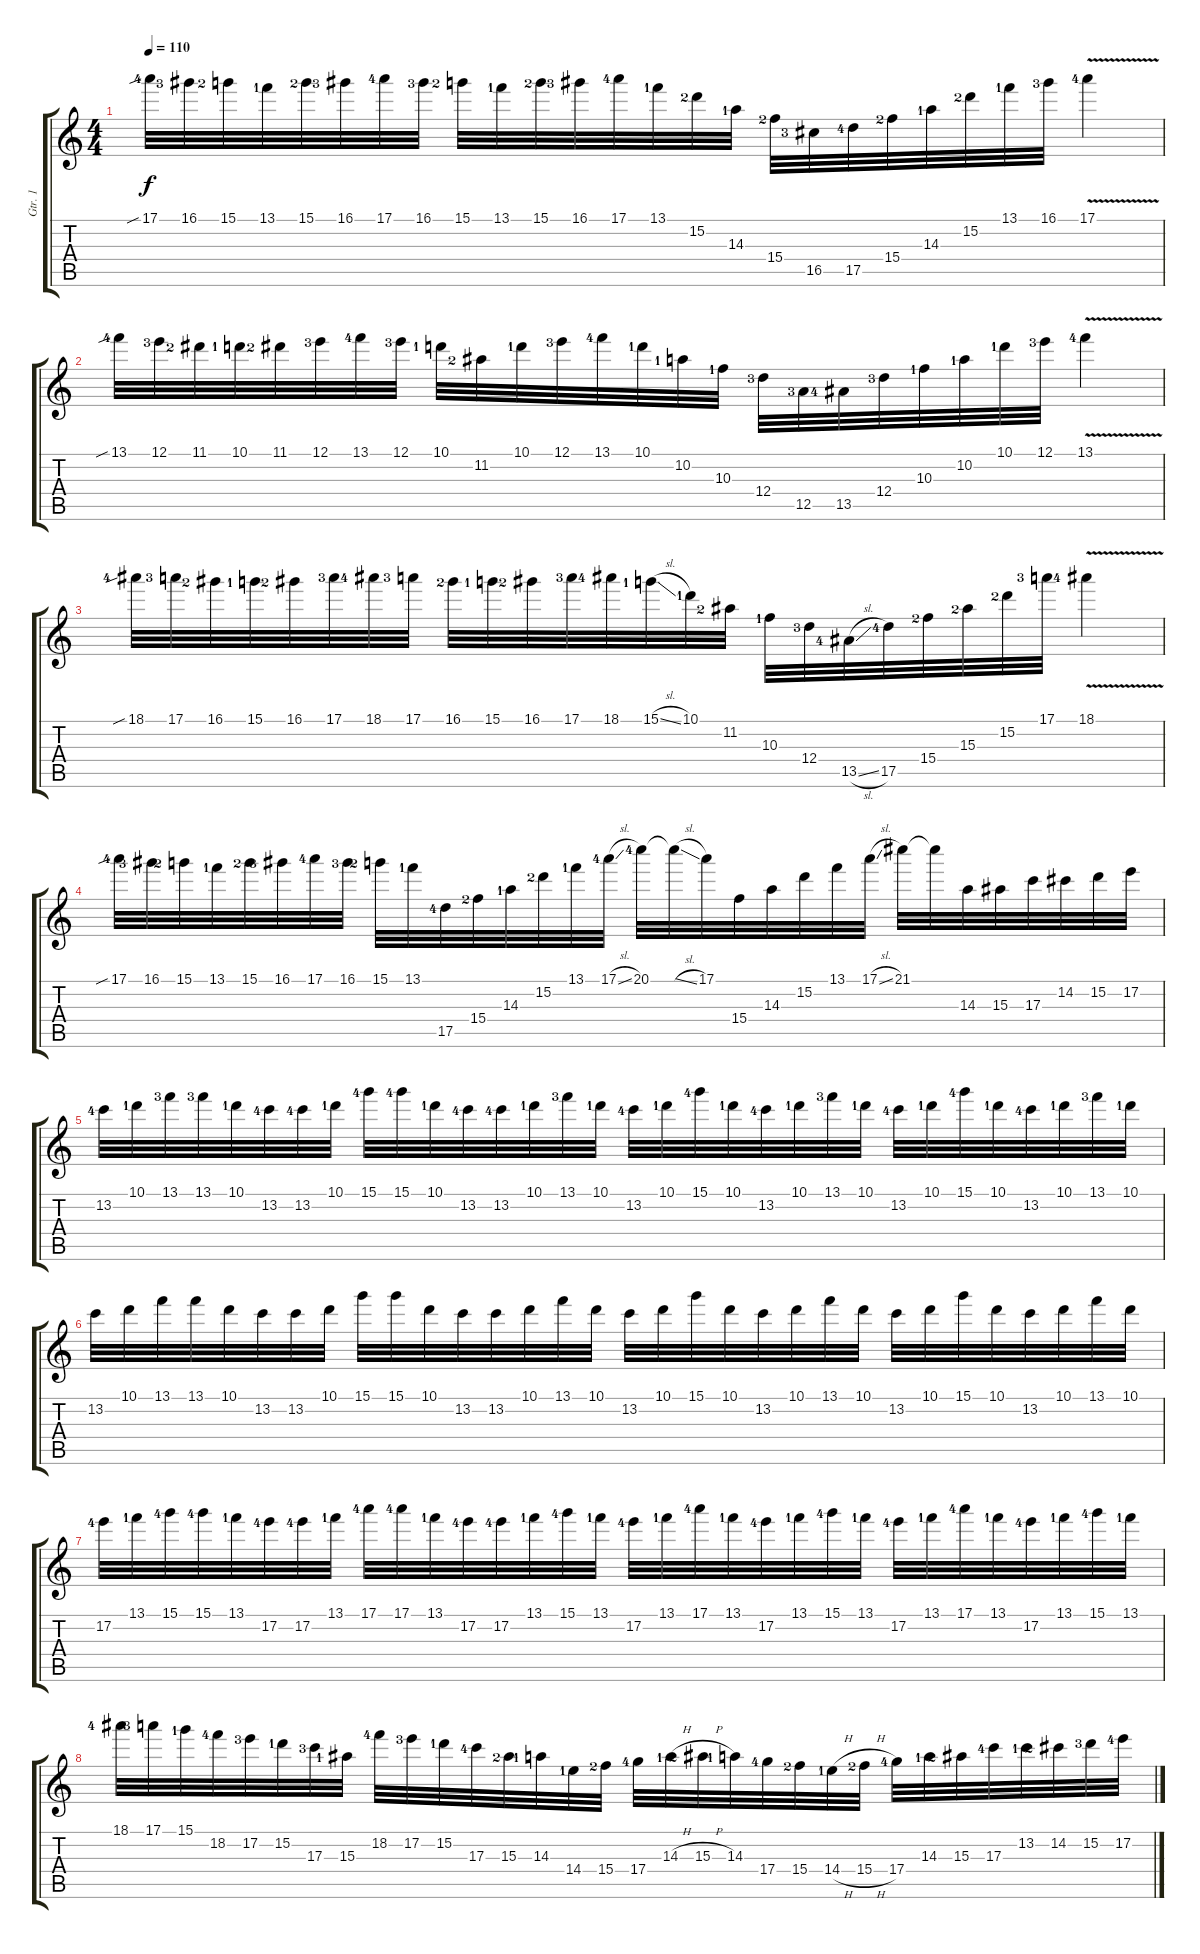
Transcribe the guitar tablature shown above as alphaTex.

\track ("Gtr. 1" "Gtr. 1") {instrument distortionguitar}
\staff {score tabs}
\tuning (E4 B3 G3 D3 A2 D2) {hide}
\ts (4 4)
\tempo 110
\clef g2
\ks c
17.1{sib lf 5}.32{dy f} 16.1{lf 4}.32 15.1{lf 3}.32 13.1{lf 2}.32 15.1{lf 3}.32 16.1{lf 4}.32 17.1{lf 5}.32 16.1{lf 4}.32 15.1{lf 3}.32 13.1{lf 2}.32 15.1{lf 3}.32 16.1{lf 4}.32 17.1{lf 5}.32 13.1{lf 2}.32 15.2{lf 3}.32 14.3{lf 2}.32 15.4{lf 3}.32 16.5{lf 4}.32 17.5{lf 5}.32 15.4{lf 3}.32 14.3{lf 2}.32 15.2{lf 3}.32 13.1{lf 2}.32 16.1{lf 4}.32 17.1{v lf 5}.4 |
13.1{sib lf 5}.32 12.1{lf 4}.32 11.1{lf 3}.32 10.1{lf 2}.32 11.1{lf 3}.32 12.1{lf 4}.32 13.1{lf 5}.32 12.1{lf 4}.32 10.1{lf 2}.32 11.2{lf 3}.32 10.1{lf 2}.32 12.1{lf 4}.32 13.1{lf 5}.32 10.1{lf 2}.32 10.2{lf 2}.32 10.3{lf 2}.32 12.4{lf 4}.32 12.5{lf 4}.32 13.5{lf 5}.32 12.4{lf 4}.32 10.3{lf 2}.32 10.2{lf 2}.32 10.1{lf 2}.32 12.1{lf 4}.32 13.1{v lf 5}.4 |
18.1{sib lf 5}.32 17.1{lf 4}.32 16.1{lf 3}.32 15.1{lf 2}.32 16.1{lf 3}.32 17.1{lf 4}.32 18.1{lf 5}.32 17.1{lf 4}.32 16.1{lf 3}.32 15.1{lf 2}.32 16.1{lf 3}.32 17.1{lf 4}.32 18.1{lf 5}.32 15.1{sl lf 2}.32 10.1{lf 2}.32 11.2{lf 3}.32 10.3{lf 2}.32 12.4{lf 4}.32 13.5{sl lf 5}.32 17.5{lf 5}.32 15.4{lf 3}.32 15.3{lf 3}.32 15.2{lf 3}.32 17.1{lf 4}.32 18.1{v lf 5}.4 |
17.1{sib lf 5}.32 16.1{lf 4}.32 15.1{lf 3}.32 13.1{lf 2}.32 15.1{lf 3}.32 16.1{lf 4}.32 17.1{lf 5}.32 16.1{lf 4}.32 15.1{lf 3}.32 13.1{lf 2}.32 17.5{lf 5}.32 15.4{lf 3}.32 14.3{lf 2}.32 15.2{lf 3}.32 13.1{lf 2}.32 17.1{sl lf 5}.32 20.1{lf 5}.32 20.1{sl t}.32 17.1.32 15.4.32 14.3.32 15.2.32 13.1.32 17.1{sl}.32 21.1.32 21.1{t}.32 14.3.32 15.3.32 17.3.32 14.2.32 15.2.32 17.2.32 |
13.2{lf 5}.32 10.1{lf 2}.32 13.1{lf 4}.32 13.1{lf 4}.32 10.1{lf 2}.32 13.2{lf 5}.32 13.2{lf 5}.32 10.1{lf 2}.32 15.1{lf 5}.32 15.1{lf 5}.32 10.1{lf 2}.32 13.2{lf 5}.32 13.2{lf 5}.32 10.1{lf 2}.32 13.1{lf 4}.32 10.1{lf 2}.32 13.2{lf 5}.32 10.1{lf 2}.32 15.1{lf 5}.32 10.1{lf 2}.32 13.2{lf 5}.32 10.1{lf 2}.32 13.1{lf 4}.32 10.1{lf 2}.32 13.2{lf 5}.32 10.1{lf 2}.32 15.1{lf 5}.32 10.1{lf 2}.32 13.2{lf 5}.32 10.1{lf 2}.32 13.1{lf 4}.32 10.1{lf 2}.32 |
13.2.32 10.1.32 13.1.32 13.1.32 10.1.32 13.2.32 13.2.32 10.1.32 15.1.32 15.1.32 10.1.32 13.2.32 13.2.32 10.1.32 13.1.32 10.1.32 13.2.32 10.1.32 15.1.32 10.1.32 13.2.32 10.1.32 13.1.32 10.1.32 13.2.32 10.1.32 15.1.32 10.1.32 13.2.32 10.1.32 13.1.32 10.1.32 |
17.2{lf 5}.32 13.1{lf 2}.32 15.1{lf 5}.32 15.1{lf 5}.32 13.1{lf 2}.32 17.2{lf 5}.32 17.2{lf 5}.32 13.1{lf 2}.32 17.1{lf 5}.32 17.1{lf 5}.32 13.1{lf 2}.32 17.2{lf 5}.32 17.2{lf 5}.32 13.1{lf 2}.32 15.1{lf 5}.32 13.1{lf 2}.32 17.2{lf 5}.32 13.1{lf 2}.32 17.1{lf 5}.32 13.1{lf 2}.32 17.2{lf 5}.32 13.1{lf 2}.32 15.1{lf 5}.32 13.1{lf 2}.32 17.2{lf 5}.32 13.1{lf 2}.32 17.1{lf 5}.32 13.1{lf 2}.32 17.2{lf 5}.32 13.1{lf 2}.32 15.1{lf 5}.32 13.1{lf 2}.32 |
18.1{lf 5}.32 17.1{lf 4}.32 15.1{lf 2}.32 18.2{lf 5}.32 17.2{lf 4}.32 15.2{lf 2}.32 17.3{lf 4}.32 15.3{lf 2}.32 18.2{lf 5}.32 17.2{lf 4}.32 15.2{lf 2}.32 17.3{lf 5}.32 15.3{lf 3}.32 14.3{lf 2}.32 14.4{lf 2}.32 15.4{lf 3}.32 17.4{lf 5}.32 14.3{h lf 2}.32 15.3{h lf 3}.32 14.3{lf 2}.32 17.4{lf 5}.32 15.4{lf 3}.32 14.4{h lf 2}.32 15.4{h lf 3}.32 17.4{lf 5}.32 14.3{lf 2}.32 15.3{lf 3}.32 17.3{lf 5}.32 13.2{lf 2}.32 14.2{lf 3}.32 15.2{lf 4}.32 17.2{lf 5}.32
